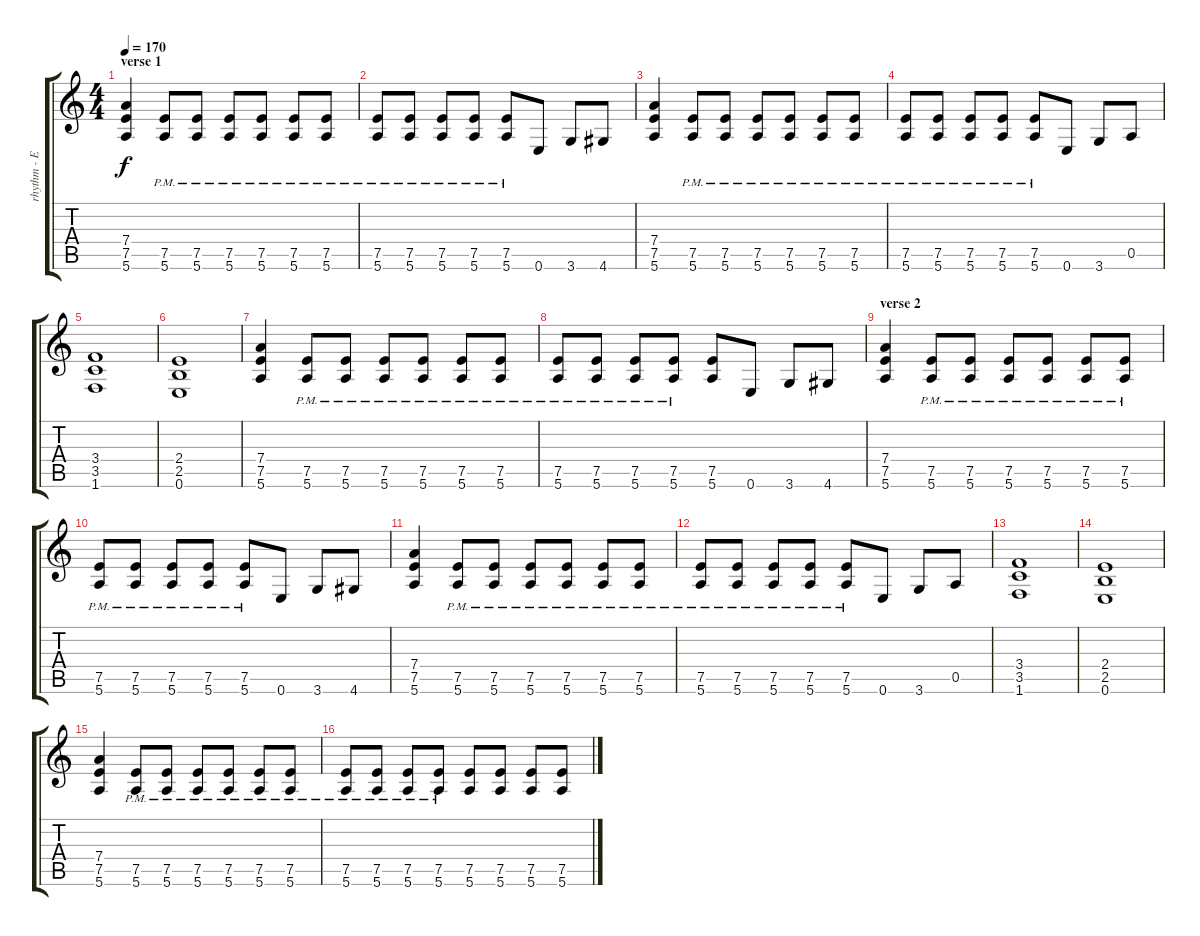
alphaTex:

\track ("rhythm - Eddy" "rhythm - E") {instrument distortionguitar}
\staff {score tabs}
\tuning (E4 B3 G3 D3 A2 E2) {hide}
\ts (4 4)
\section ("" "verse 1")
\tempo 170
\clef g2
\ks c
(7.4 7.5 5.6).4{dy f} (7.5{pm} 5.6{pm}).8 (7.5{pm} 5.6{pm}).8 (7.5{pm} 5.6{pm}).8 (7.5{pm} 5.6{pm}).8 (7.5{pm} 5.6{pm}).8 (7.5{pm} 5.6{pm}).8 |
(7.5{pm} 5.6{pm}).8 (7.5{pm} 5.6{pm}).8 (7.5{pm} 5.6{pm}).8 (7.5{pm} 5.6{pm}).8 (7.5{pm} 5.6{pm}).8 0.6.8 3.6.8 4.6.8 |
(7.4 7.5 5.6).4 (7.5{pm} 5.6{pm}).8 (7.5{pm} 5.6{pm}).8 (7.5{pm} 5.6{pm}).8 (7.5{pm} 5.6{pm}).8 (7.5{pm} 5.6{pm}).8 (7.5{pm} 5.6{pm}).8 |
(7.5{pm} 5.6{pm}).8 (7.5{pm} 5.6{pm}).8 (7.5{pm} 5.6{pm}).8 (7.5{pm} 5.6{pm}).8 (7.5{pm} 5.6{pm}).8 0.6.8 3.6.8 0.5.8 |
(3.4 3.5 1.6).1 |
(2.4 2.5 0.6).1 |
(7.4 7.5 5.6).4 (7.5{pm} 5.6{pm}).8 (7.5{pm} 5.6{pm}).8 (7.5{pm} 5.6{pm}).8 (7.5{pm} 5.6{pm}).8 (7.5{pm} 5.6{pm}).8 (7.5{pm} 5.6{pm}).8 |
(7.5{pm} 5.6{pm}).8 (7.5{pm} 5.6{pm}).8 (7.5{pm} 5.6{pm}).8 (7.5{pm} 5.6{pm}).8 (7.5 5.6).8 0.6.8 3.6.8 4.6.8 |
\section ("" "verse 2")
(7.4 7.5 5.6).4 (7.5{pm} 5.6{pm}).8 (7.5{pm} 5.6{pm}).8 (7.5{pm} 5.6{pm}).8 (7.5{pm} 5.6{pm}).8 (7.5{pm} 5.6{pm}).8 (7.5{pm} 5.6{pm}).8 |
(7.5{pm} 5.6{pm}).8 (7.5{pm} 5.6{pm}).8 (7.5{pm} 5.6{pm}).8 (7.5{pm} 5.6{pm}).8 (7.5{pm} 5.6{pm}).8 0.6.8 3.6.8 4.6.8 |
(7.4 7.5 5.6).4 (7.5{pm} 5.6{pm}).8 (7.5{pm} 5.6{pm}).8 (7.5{pm} 5.6{pm}).8 (7.5{pm} 5.6{pm}).8 (7.5{pm} 5.6{pm}).8 (7.5{pm} 5.6{pm}).8 |
(7.5{pm} 5.6{pm}).8 (7.5{pm} 5.6{pm}).8 (7.5{pm} 5.6{pm}).8 (7.5{pm} 5.6{pm}).8 (7.5{pm} 5.6{pm}).8 0.6.8 3.6.8 0.5.8 |
(3.4 3.5 1.6).1 |
(2.4 2.5 0.6).1 |
(7.4 7.5 5.6).4 (7.5{pm} 5.6{pm}).8 (7.5{pm} 5.6{pm}).8 (7.5{pm} 5.6{pm}).8 (7.5{pm} 5.6{pm}).8 (7.5{pm} 5.6{pm}).8 (7.5{pm} 5.6{pm}).8 |
(7.5{pm} 5.6{pm}).8 (7.5{pm} 5.6{pm}).8 (7.5{pm} 5.6{pm}).8 (7.5{pm} 5.6{pm}).8 (7.5 5.6).8 (7.5 5.6).8 (7.5 5.6).8 (7.5 5.6).8
